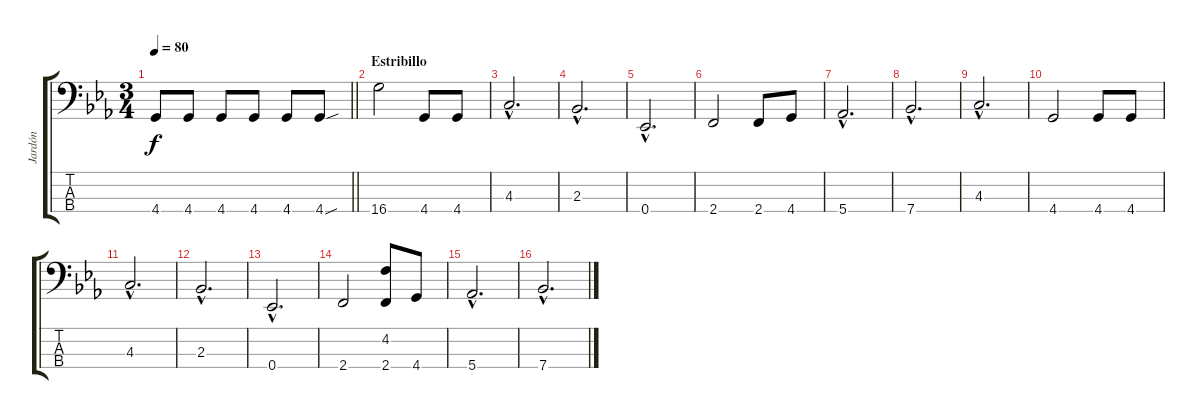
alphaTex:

\track ("Jardón" "Jardón") {instrument electricbassfinger}
\staff {score tabs}
\tuning (Gb2 Db2 Ab1 Eb1) {hide}
\ts (3 4)
\tempo 80
\clef f4
\barLineRight lightlight
\ks eb
4.4.8{dy f} 4.4.8 4.4.8 4.4.8 4.4.8 4.4{sou}.8 |
\section ("" "Estribillo")
16.4.2 4.4.8 4.4.8 |
4.3{hac}.2{d} |
2.3{hac}.2{d} |
0.4{hac}.2{d} |
2.4.2 2.4.8 4.4.8 |
5.4{hac}.2{d} |
7.4{hac}.2{d} |
4.3{hac}.2{d} |
4.4.2 4.4.8 4.4.8 |
4.3{hac}.2{d} |
2.3{hac}.2{d} |
0.4{hac}.2{d} |
2.4.2 (4.2 2.4).8 4.4.8 |
5.4{hac}.2{d} |
7.4{hac}.2{d}
